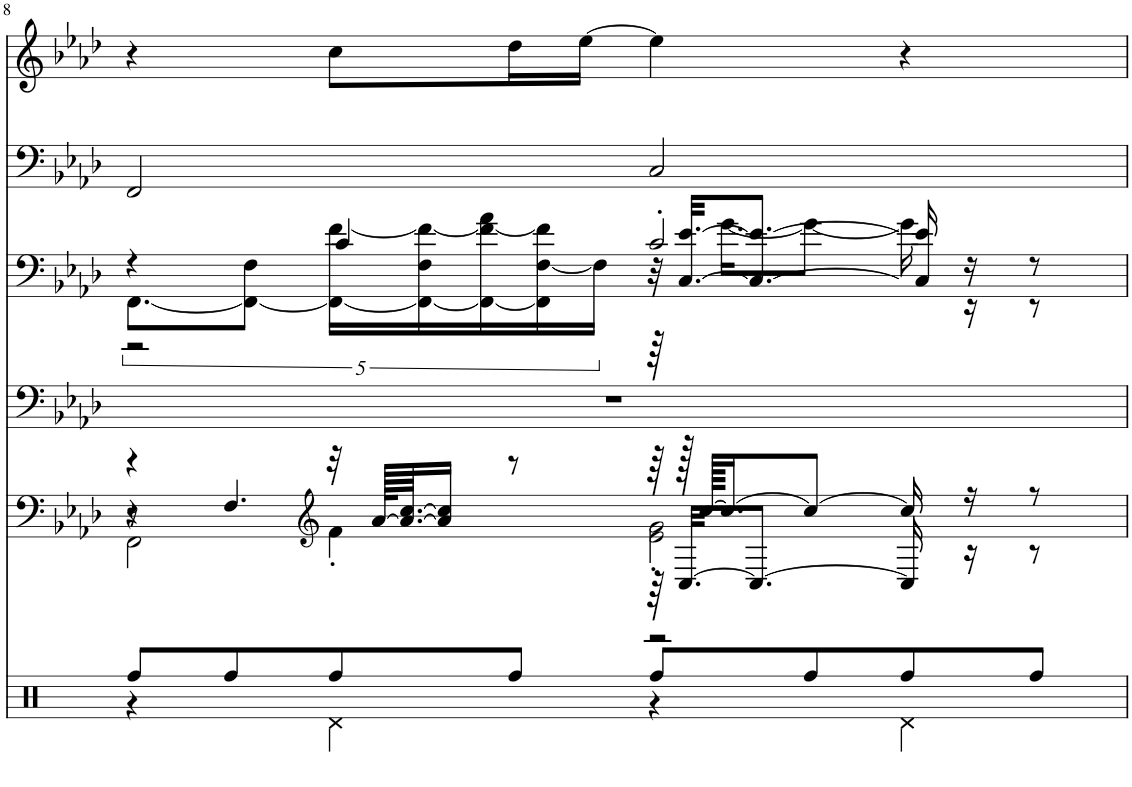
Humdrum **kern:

**kern	**kern	**kern	**kern	**kern	**kern
*part6	*part5	*part4	*part3	*part2	*part1
*staff6	*staff5	*staff4	*staff3	*staff2	*staff1
*I"Percussion	*I"Steel Gtr.	*I"Jazz Guitar	*I"Jazz Guitar	*I"Fingered Bass	*I"Calliope, CT0703
!!LO:PB:g=z
*clefX	*clefF4	*clefF4	*clefF4	*clefF4	*clefG2
*k[]	*k[b-e-a-d-]	*k[b-e-a-d-]	*k[b-e-a-d-]	*k[b-e-a-d-]	*k[b-e-a-d-]
*M4/4	*M4/4	*M4/4	*M4/4	*M4/4	*M4/4
=8	=8	=8	=8	=8	=8
*^	*^	*	*^	*	*
*	*	*	*^	*	*	*^	*	*
*	*	*	*	*^	*	*	*	*	*	*
8Rff/L	4r	4r	4r	8r	2FF\	1r	4r	[10.FF\L	2r	2FF/	4r
8Rff/	.	.	.	4.F/	.	.	.	.	.	.	.
.	.	.	.	.	.	.	.	10FF\_ 10F\J	.	.	.
*	*	*clefG2	*	*	*	*	*	*	*	*	*
8Rff/	4Rd\	32r	4f'\	.	.	.	4c/	20FF\_ [20f\LL	.	.	8cc\L
.	.	[128a-/KLLLL	.	.	.	.	.	.	.	.	.
.	.	64.a-/_ [64.cc/JJ	.	.	.	.	.	.	.	.	.
.	.	.	.	.	.	.	.	20FF\_ 20F\ 20f\_	.	.	.
.	.	16a-/] 16cc/]JJ	.	.	.	.	.	.	.	.	.
.	.	.	.	.	.	.	.	20FF\_ 20f\_ 20a-\	.	.	.
8Rff/J	.	8r	.	.	.	.	.	.	.	.	16dd-\L
.	.	.	.	.	.	.	.	20FF\] [20F\ 20f\]	.	.	.
.	.	.	.	.	.	.	.	.	.	.	[16ee-\JJ
.	.	.	.	.	.	.	.	20F\JJ]	.	.	.
8Rff/L	4r	64r	2e-\' 2g\'	64r	2r	.	2c'/	32r	64r	2C/	4ee-\]
.	.	128r	.	[32.C/KKL	.	.	.	.	[32.C/ [32.e-/KKL	.	.
.	.	[128cc/KKKLL	.	.	.	.	.	.	.	.	.
.	.	16.cc/J_	.	.	.	.	.	[16.g\KL	.	.	.
.	.	.	.	8.C/J_	.	.	.	.	8.C/_ 8.e-/_J	.	.
8Rff/	.	8cc/J_	.	.	.	.	.	8g\J_	.	.	.
8Rff/	4Rd\	16cc/]	.	16C/]	.	.	.	16g\]	16C/] 16e-/]	.	4r
.	.	16r	.	16r	.	.	.	16r	16r	.	.
8Rff/J	.	8r	.	8r	.	.	.	8r	8r	.	.
*v	*v	*	*	*	*	*	*v	*v	*v	*	*
*	*v	*v	*v	*v	*	*	*	*
=	=	=	=	=	=
*-	*-	*-	*-	*-	*-
